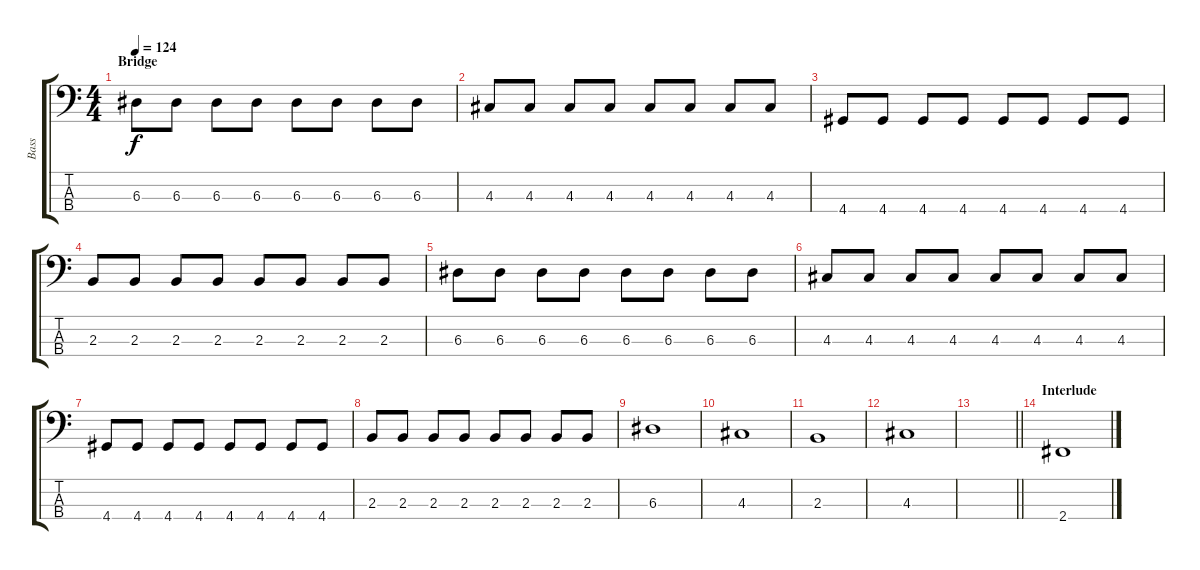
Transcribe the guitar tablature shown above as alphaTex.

\track ("Bass" "Bass") {instrument electricbassfinger}
\staff {score tabs}
\tuning (G2 D2 A1 E1) {hide}
\ts (4 4)
\section ("" "Bridge")
\tempo 124
\clef f4
\ks c
6.3.8{dy f} 6.3.8 6.3.8 6.3.8 6.3.8 6.3.8 6.3.8 6.3.8 |
4.3.8 4.3.8 4.3.8 4.3.8 4.3.8 4.3.8 4.3.8 4.3.8 |
4.4.8 4.4.8 4.4.8 4.4.8 4.4.8 4.4.8 4.4.8 4.4.8 |
2.3.8 2.3.8 2.3.8 2.3.8 2.3.8 2.3.8 2.3.8 2.3.8 |
6.3.8 6.3.8 6.3.8 6.3.8 6.3.8 6.3.8 6.3.8 6.3.8 |
4.3.8 4.3.8 4.3.8 4.3.8 4.3.8 4.3.8 4.3.8 4.3.8 |
4.4.8 4.4.8 4.4.8 4.4.8 4.4.8 4.4.8 4.4.8 4.4.8 |
2.3.8 2.3.8 2.3.8 2.3.8 2.3.8 2.3.8 2.3.8 2.3.8 |
6.3.1 |
4.3.1 |
2.3.1 |
4.3.1 |
\barLineRight lightlight
|
\section ("" "Interlude")
2.4.1
